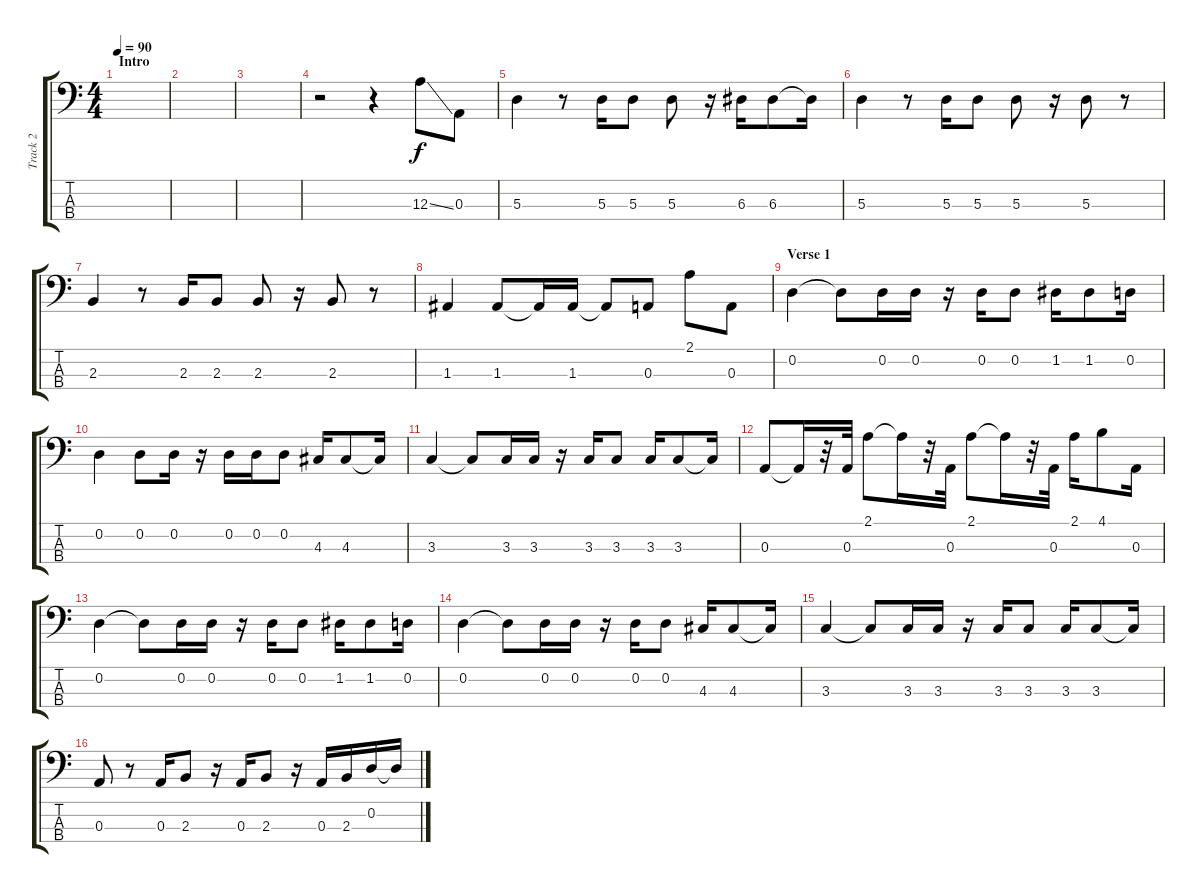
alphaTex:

\track ("Track 2" "Track 2") {instrument electricbassfinger}
\staff {score tabs}
\tuning (G2 D2 A1 E1) {hide}
\ts (4 4)
\section ("" "Intro")
\tempo 90
\clef f4
\ks c
|
|
|
r.2 r.4 12.3{ss}.8 0.3.8 |
5.3.4 r.8 5.3.16 5.3.8 5.3.8 r.16 6.3.16 6.3.8 6.3{t}.16 |
5.3.4 r.8 5.3.16 5.3.8 5.3.8 r.16 5.3.8 r.8 |
2.3.4 r.8 2.3.16 2.3.8 2.3.8 r.16 2.3.8 r.8 |
1.3.4 1.3.8 1.3{t}.16 1.3.16 1.3{t}.8 0.3.8 2.1.8 0.3.8 |
\section ("" "Verse 1")
0.2.4 0.2{t}.8 0.2.16 0.2.16 r.16 0.2.16 0.2.8 1.2.16 1.2.8 0.2.16 |
0.2.4 0.2.8 0.2.16 r.16 0.2.16 0.2.16 0.2.8 4.3.16 4.3.8 4.3{t}.16 |
3.3.4 3.3{t}.8 3.3.16 3.3.16 r.16 3.3.16 3.3.8 3.3.16 3.3.8 3.3{t}.16 |
0.3.8 0.3{t}.16 r.32 0.3.32 2.1.8 2.1{t}.16 r.32 0.3.32 2.1.8 2.1{t}.16 r.32 0.3.32 2.1.16 4.1.8 0.3.16 |
0.2.4 0.2{t}.8 0.2.16 0.2.16 r.16 0.2.16 0.2.8 1.2.16 1.2.8 0.2.16 |
0.2.4 0.2{t}.8 0.2.16 0.2.16 r.16 0.2.16 0.2.8 4.3.16 4.3.8 4.3{t}.16 |
3.3.4 3.3{t}.8 3.3.16 3.3.16 r.16 3.3.16 3.3.8 3.3.16 3.3.8 3.3{t}.16 |
0.3.8 r.8 0.3.16 2.3.8 r.16 0.3.16 2.3.8 r.16 0.3.16 2.3.16 0.2.16 0.2{t}.16
